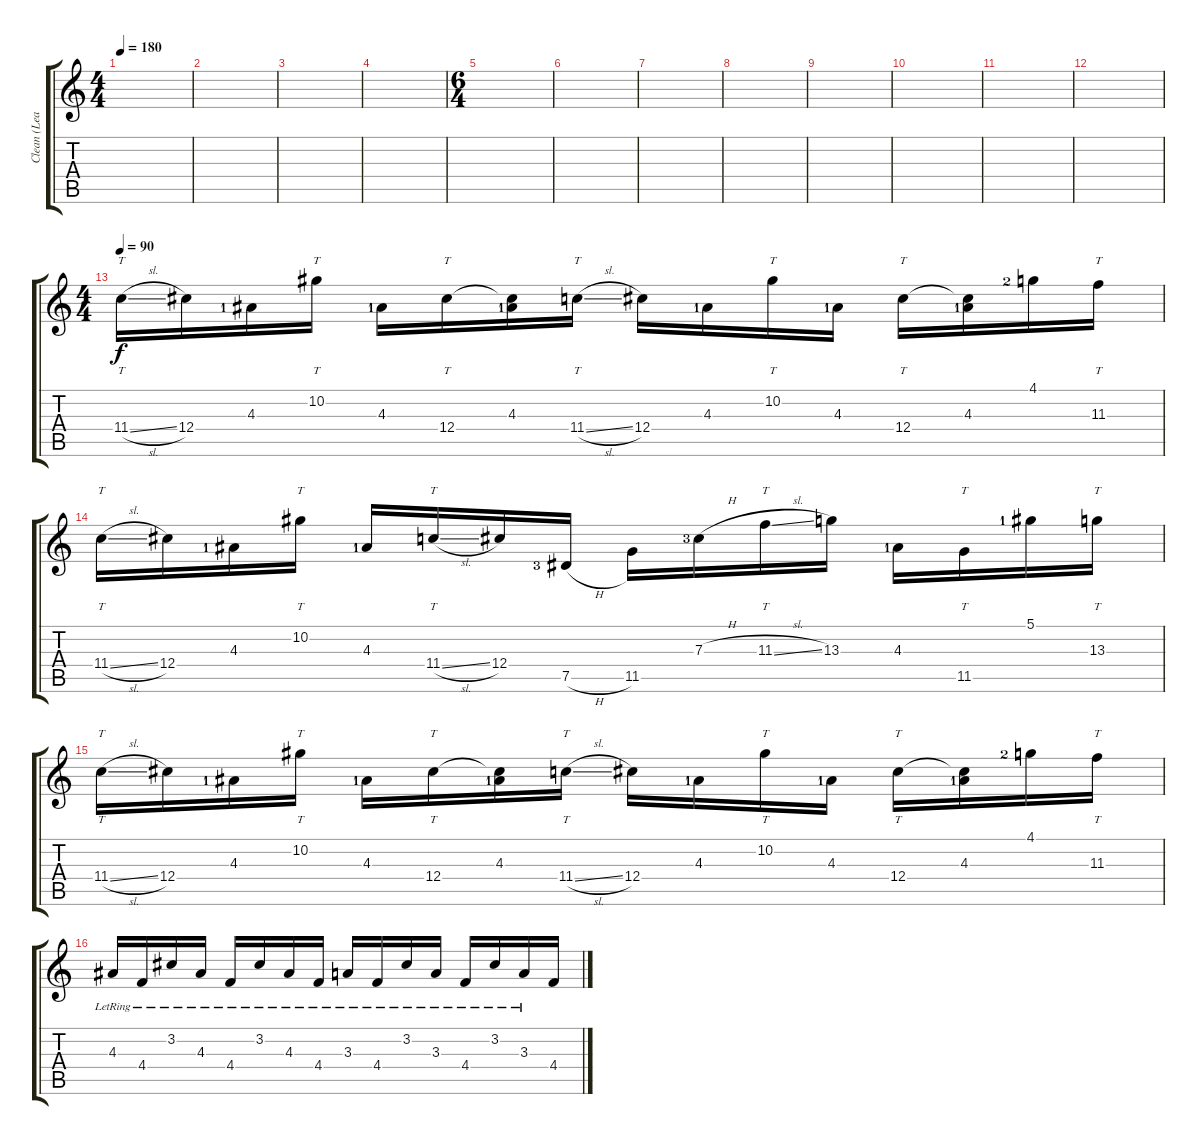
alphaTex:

\track ("Clean (Lead)" "Clean (Lea") {instrument electricguitarjazz}
\staff {score tabs}
\tuning (Eb4 Bb3 Gb3 Db3 Ab2 Eb2) {hide}
\ts (4 4)
\tempo 180
\clef g2
\ks c
|
|
|
|
\ts (6 4)
|
|
|
|
|
|
|
|
\ts (4 4)
\tempo 90
11.4{sl}.16{tt} 12.4.16 4.3{lf 2}.16 10.2.16{tt} 4.3{lf 2}.16 12.4.16{tt} (4.3{lf 2} 12.4{t}).16 11.4{sl}.16{tt} 12.4.16 4.3{lf 2}.16 10.2.16{tt} 4.3{lf 2}.16 12.4.16{tt} (4.3{lf 2} 12.4{t}).16 4.1{lf 3}.16 11.3.16{tt} |
11.4{sl}.16{tt} 12.4.16 4.3{lf 2}.16 10.2.16{tt} 4.3{lf 2}.16 11.4{sl}.16{tt} 12.4.16 7.5{h lf 4}.16 11.5.16 7.3{h lf 4}.16 11.3{sl}.16{tt} 13.3.16 4.3{lf 2}.16 11.5.16{tt} 5.1{lf 2}.16 13.3.16{tt} |
11.4{sl}.16{tt} 12.4.16 4.3{lf 2}.16 10.2.16{tt} 4.3{lf 2}.16 12.4.16{tt} (4.3{lf 2} 12.4{t}).16 11.4{sl}.16{tt} 12.4.16 4.3{lf 2}.16 10.2.16{tt} 4.3{lf 2}.16 12.4.16{tt} (4.3{lf 2} 12.4{t}).16 4.1{lf 3}.16 11.3.16{tt} |
4.3{lr}.16 4.4{lr}.16 3.2{lr}.16 4.3{lr}.16 4.4{lr}.16 3.2{lr}.16 4.3{lr}.16 4.4{lr}.16 3.3{lr}.16 4.4{lr}.16 3.2{lr}.16 3.3{lr}.16 4.4{lr}.16 3.2{lr}.16 3.3{lr}.16 4.4.16
